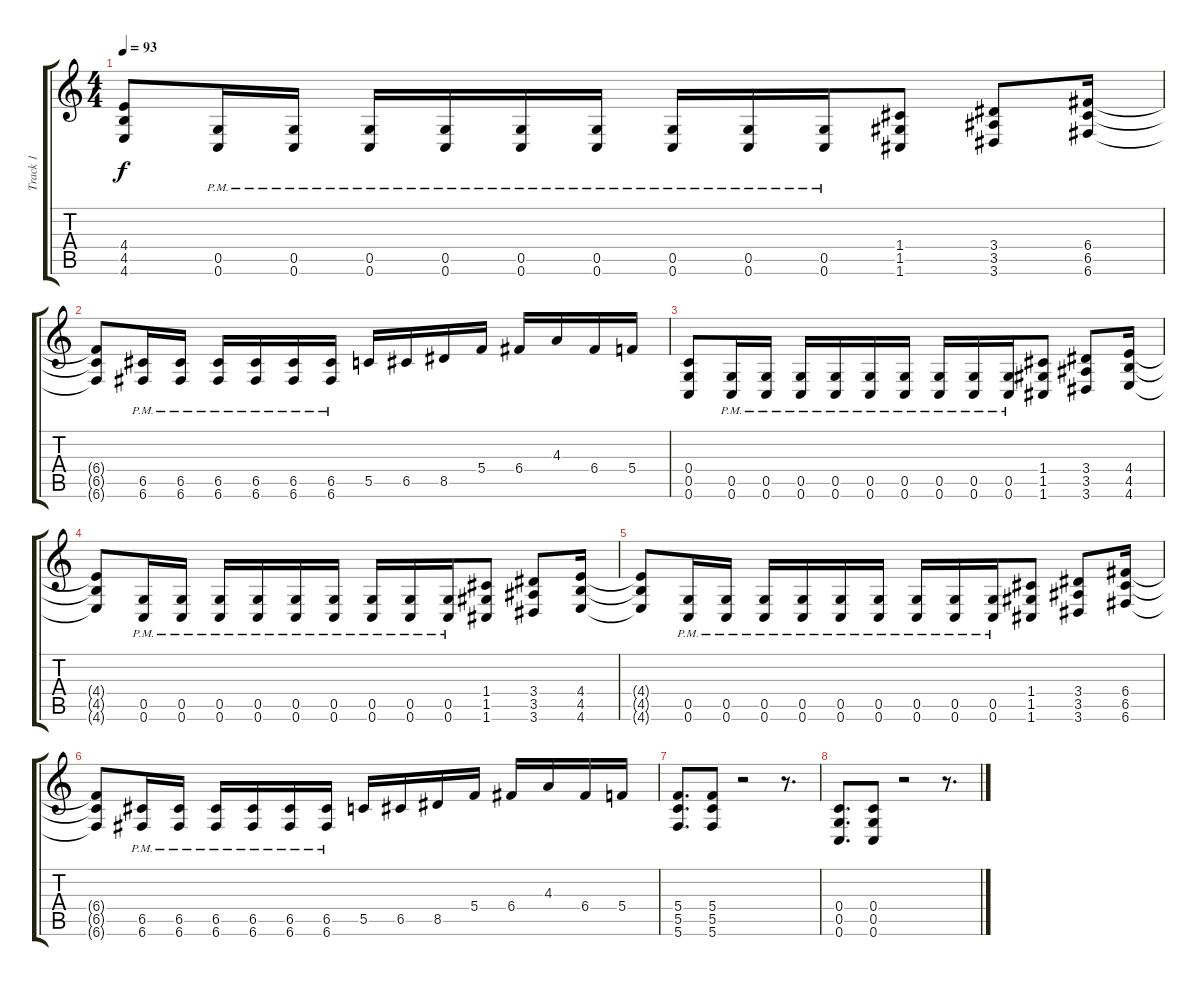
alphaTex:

\track ("Track 1" "Track 1") {instrument distortionguitar}
\staff {score tabs}
\tuning (D4 A3 F3 C3 G2 C2) {hide}
\ts (4 4)
\tempo 93
\clef g2
\ks c
(4.4{t} 4.5{t} 4.6{t}).8{dy f} (0.5{pm} 0.6{pm}).16 (0.5{pm} 0.6{pm}).16 (0.5{pm} 0.6{pm}).16 (0.5{pm} 0.6{pm}).16 (0.5{pm} 0.6{pm}).16 (0.5{pm} 0.6{pm}).16 (0.5{pm} 0.6{pm}).16 (0.5{pm} 0.6{pm}).16 (0.5{pm} 0.6{pm}).16 (1.4 1.5 1.6).8 (3.4 3.5 3.6).8 (6.4 6.5 6.6).16 |
(6.4{t} 6.5{t} 6.6{t}).8 (6.5{pm} 6.6{pm}).16 (6.5{pm} 6.6{pm}).16 (6.5{pm} 6.6{pm}).16 (6.5{pm} 6.6{pm}).16 (6.5{pm} 6.6{pm}).16 (6.5{pm} 6.6{pm}).16 5.5.16 6.5.16 8.5.16 5.4.16 6.4.16 4.3.16 6.4.16 5.4.16 |
(0.4 0.5 0.6).8 (0.5{pm} 0.6{pm}).16 (0.5{pm} 0.6{pm}).16 (0.5{pm} 0.6{pm}).16 (0.5{pm} 0.6{pm}).16 (0.5{pm} 0.6{pm}).16 (0.5{pm} 0.6{pm}).16 (0.5{pm} 0.6{pm}).16 (0.5{pm} 0.6{pm}).16 (0.5{pm} 0.6{pm}).16 (1.4 1.5 1.6).8 (3.4 3.5 3.6).8 (4.4 4.5 4.6).16 |
(4.4{t} 4.5{t} 4.6{t}).8 (0.5{pm} 0.6{pm}).16 (0.5{pm} 0.6{pm}).16 (0.5{pm} 0.6{pm}).16 (0.5{pm} 0.6{pm}).16 (0.5{pm} 0.6{pm}).16 (0.5{pm} 0.6{pm}).16 (0.5{pm} 0.6{pm}).16 (0.5{pm} 0.6{pm}).16 (0.5{pm} 0.6{pm}).16 (1.4 1.5 1.6).8 (3.4 3.5 3.6).8 (4.4 4.5 4.6).16 |
(4.4{t} 4.5{t} 4.6{t}).8 (0.5{pm} 0.6{pm}).16 (0.5{pm} 0.6{pm}).16 (0.5{pm} 0.6{pm}).16 (0.5{pm} 0.6{pm}).16 (0.5{pm} 0.6{pm}).16 (0.5{pm} 0.6{pm}).16 (0.5{pm} 0.6{pm}).16 (0.5{pm} 0.6{pm}).16 (0.5{pm} 0.6{pm}).16 (1.4 1.5 1.6).8 (3.4 3.5 3.6).8 (6.4 6.5 6.6).16 |
(6.4{t} 6.5{t} 6.6{t}).8 (6.5{pm} 6.6{pm}).16 (6.5{pm} 6.6{pm}).16 (6.5{pm} 6.6{pm}).16 (6.5{pm} 6.6{pm}).16 (6.5{pm} 6.6{pm}).16 (6.5{pm} 6.6{pm}).16 5.5.16 6.5.16 8.5.16 5.4.16 6.4.16 4.3.16 6.4.16 5.4.16 |
(5.4 5.5 5.6).8{d} (5.4 5.5 5.6).8 r.2 r.8{d} |
(0.4 0.5 0.6).8{d} (0.4 0.5 0.6).8 r.2 r.8{d}
